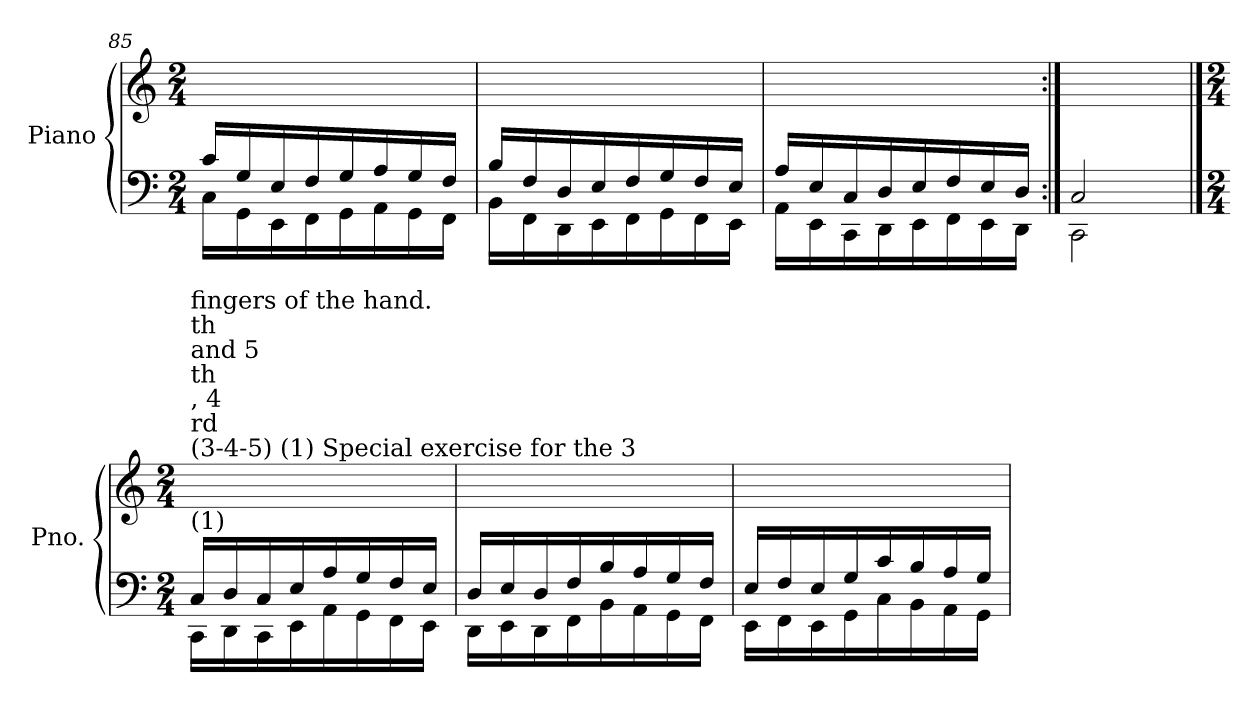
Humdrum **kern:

**kern	**kern
*part1	*part1
*staff2	*staff1
*I"Piano	*
*I'Pno.	*
*clefF4	*clefG2
*k[]	*k[]
*M2/4	*M2/4
=85	=85
*^	*
16c/LL	16C\LL	2ryy
16G/	16GG\	.
16E/	16EE\	.
16F/	16FF\	.
16G/	16GG\	.
16A/	16AA\	.
16G/	16GG\	.
16F/JJ	16FF\JJ	.
=86	=86	=86
16B/LL	16BB\LL	2ryy
16F/	16FF\	.
16D/	16DD\	.
16E/	16EE\	.
16F/	16FF\	.
16G/	16GG\	.
16F/	16FF\	.
16E/JJ	16EE\JJ	.
=87	=87	=87
16A/LL	16AA\LL	2ryy
16E/	16EE\	.
16C/	16CC\	.
16D/	16DD\	.
16E/	16EE\	.
16F/	16FF\	.
16E/	16EE\	.
16D/JJ	16DD\JJ	.
=88:|!	=88:|!	=88:|!
2C/	2CC\	2ryy
!!LO:PB:g=z
==89	==89	==89
*M2/4	*	*M2/4
!	!	!LO:TX:a:t=(3-4-5) (1) Special exercise for the 3
!	!	!LO:TX:a:t=rd
!	!	!LO:TX:a:t=, 4
!	!	!LO:TX:a:t=th
!	!	!LO:TX:a:t=and 5
!	!	!LO:TX:a:t=th
!	!	!LO:TX:a:t=fingers of the hand.
!LO:TX:a:t=(1)	!	!
16C/LL	16CC\LL	2ryy
16D/	16DD\	.
16C/	16CC\	.
16E/	16EE\	.
16A/	16AA\	.
16G/	16GG\	.
16F/	16FF\	.
16E/JJ	16EE\JJ	.
=90	=90	=90
16D/LL	16DD\LL	2ryy
16E/	16EE\	.
16D/	16DD\	.
16F/	16FF\	.
16B/	16BB\	.
16A/	16AA\	.
16G/	16GG\	.
16F/JJ	16FF\JJ	.
=91	=91	=91
16E/LL	16EE\LL	2ryy
16F/	16FF\	.
16E/	16EE\	.
16G/	16GG\	.
16c/	16C\	.
16B/	16BB\	.
16A/	16AA\	.
16G/JJ	16GG\JJ	.
*v	*v	*
=	=
*-	*-
